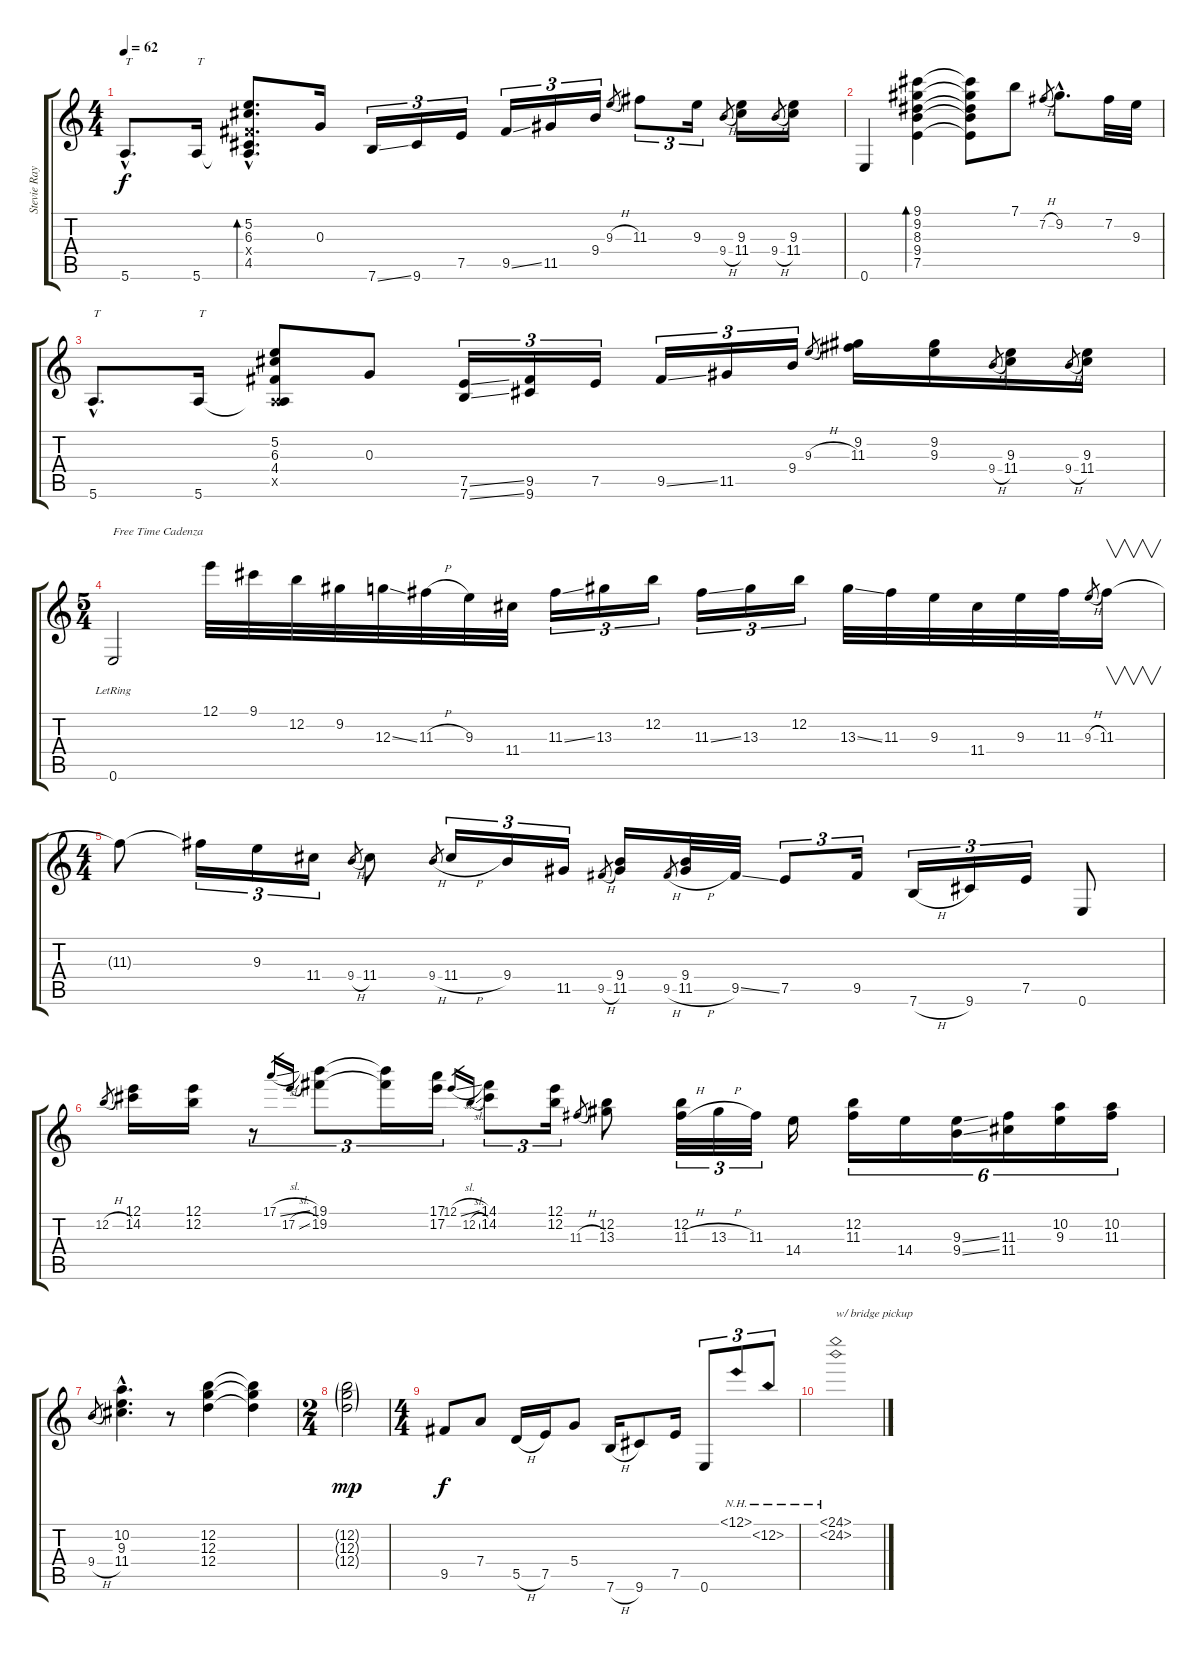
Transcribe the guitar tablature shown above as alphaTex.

\track ("Stevie Ray Vaughan" "Stevie Ray") {instrument acousticguitarnylon}
\staff {score tabs}
\tuning (E4 B3 G3 D3 A2 E2) {hide}
\ts (4 4)
\tempo 62
\clef g2
\ks c
5.6{hac}.8{d txt "T" dy f} 5.6.16{txt "T"} (5.2{hac} 6.3{hac} 4.4{hac x} 4.5{hac} 5.6{hac t}).8{d bd 120} 0.3.16 7.6{ss}.16{tu (3 2)} 9.6.16{tu (3 2)} 7.5.16{tu (3 2)} 9.5{ss}.16{tu (3 2)} 11.5.16{tu (3 2)} 9.4.16{tu (3 2)} 9.3{h}.8{gr} 11.3.8{tu (3 2)} 9.3.16{tu (3 2)} 9.4{h}.8{gr} (9.3 11.4).16 9.4{h}.8{gr} (9.3 11.4).16 |
0.6.4 (9.1 9.2 8.3 9.4 7.5).4{bd 30} (9.1{t} 9.2{t} 8.3{t} 9.4{t} 7.5{t}).8 7.1.8 7.2{h}.8{gr} 9.2{hac}.8{d} 7.2.32 9.3.32 |
5.6{hac}.8{d txt "T"} 5.6.16{txt "T"} (5.2 6.3 4.4 0.5{x} 5.6{t}).8 0.3.8 (7.5{ss} 7.6{ss}).16{tu (3 2)} (9.5 9.6).16{tu (3 2)} 7.5.16{tu (3 2)} 9.5{ss}.16{tu (3 2)} 11.5.16{tu (3 2)} 9.4.16{tu (3 2)} 9.3{h}.8{gr} (9.2 11.3).16 (9.2 9.3).16 9.4{h}.8{gr} (9.3 11.4).16 9.4{h}.8{gr} (9.3 11.4).16 |
\ts (5 4)
0.6{lr}.2{txt "Free Time Cadenza"} 12.1.32 9.1.32 12.2.32 9.2.32 12.3{ss}.32 11.3{h}.32 9.3.32 11.4.32 11.3{ss}.16{tu (3 2)} 13.3.16{tu (3 2)} 12.2.16{tu (3 2)} 11.3{ss}.16{tu (3 2)} 13.3.16{tu (3 2)} 12.2.16{tu (3 2)} 13.3{ss}.32 11.3.32 9.3.32 11.4.32 9.3.32 11.3.32 9.3{h}.8{gr} 11.3.16{v} |
\ts (4 4)
11.3{t}.8 11.3{t}.16{tu (3 2)} 9.3.16{tu (3 2)} 11.4.16{tu (3 2)} 9.4{h}.8{gr} 11.4.8 9.4{h}.8{gr} 11.4{h}.16{tu (3 2)} 9.4.16{tu (3 2)} 11.5.16{tu (3 2)} 9.5{h}.8{gr} (9.4 11.5).16 9.5{h}.8{gr} (9.4 11.5{h}).32 9.5{ss}.32 7.5.8{tu (3 2)} 9.5.16{tu (3 2)} 7.6{h}.16{tu (3 2)} 9.6.16{tu (3 2)} 7.5.16{tu (3 2)} 0.6.8 |
12.2{h}.8{gr} (12.1 14.2).16 (12.1 12.2).16 r.8{tu (3 2)} 17.1{sl}.16{gr} 17.2{sl}.16{gr} (19.1 19.2).8{tu (3 2)} (19.1{t} 19.2{t}).16{tu (3 2)} (17.1 17.2).16{tu (3 2)} 12.1{sl}.16{gr} 12.2{sl}.16{gr} (14.1 14.2).8{tu (3 2)} (12.1 12.2).16{tu (3 2)} 11.3{h}.8{gr} (12.2 13.3).8 (12.2 11.3{h}).32{tu (3 2)} 13.3{h}.32{tu (3 2)} 11.3.32{tu (3 2)} 14.4.16 (12.2 11.3).16{tu (6 4)} 14.4.16{tu (6 4)} (9.3{ss} 9.4{ss}).16{tu (6 4)} (11.3 11.4).16{tu (6 4)} (10.2 9.3).16{tu (6 4)} (10.2 11.3).16{tu (6 4)} |
9.4{h}.8{gr} (10.2{hac} 9.3{hac} 11.4{hac}).4{d} r.8 (12.2 12.3 12.4).4 (12.2{t} 12.3{t} 12.4{t}).4 |
\ts (2 4)
(12.2{g} 12.3{g} 12.4{g}).2{dy mp} |
\ts (4 4)
9.5.8{dy f} 7.4.8 5.5{h}.16 7.5.16 5.4.8 7.6{h}.16 9.6.8 7.5.16 0.6.8{tu (3 2)} 12.1{nh}.8{tu (3 2)} 12.2{nh}.8{tu (3 2)} |
(24.1{nh} 24.2{nh}).1{txt "w/ bridge pickup" instrument electricguitarclean}
